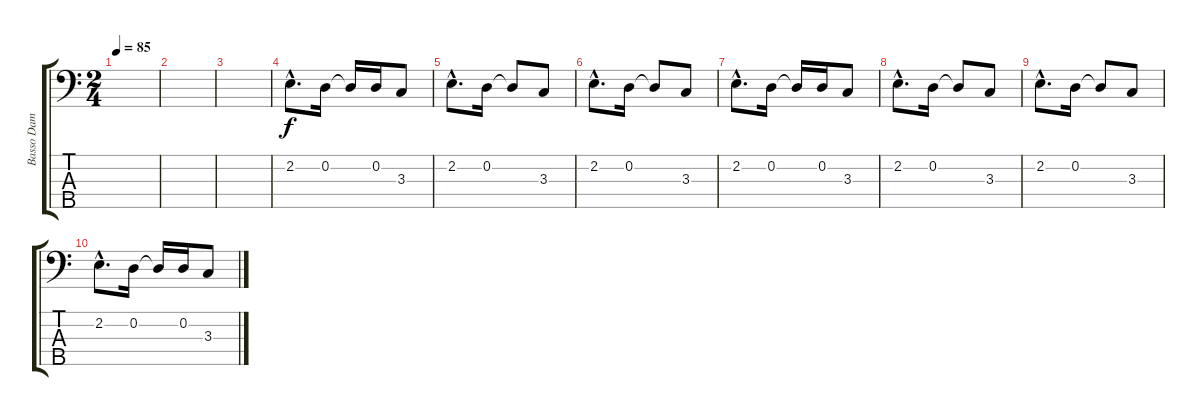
\track ("Basso Dam" "Basso Dam") {instrument electricbassfinger}
\staff {score tabs}
\tuning (G2 D2 A1 E1 A0) {hide}
\ts (2 4)
\tempo 85
\clef f4
\ks c
|
|
|
2.2{hac}.8{d} 0.2.16 0.2{t}.16 0.2.16 3.3.8 |
2.2{hac}.8{d} 0.2.16 0.2{t}.8 3.3.8 |
2.2{hac}.8{d} 0.2.16 0.2{t}.8 3.3.8 |
2.2{hac}.8{d} 0.2.16 0.2{t}.16 0.2.16 3.3.8 |
2.2{hac}.8{d} 0.2.16 0.2{t}.8 3.3.8 |
2.2{hac}.8{d} 0.2.16 0.2{t}.8 3.3.8 |
2.2{hac}.8{d} 0.2.16 0.2{t}.16 0.2.16 3.3.8
